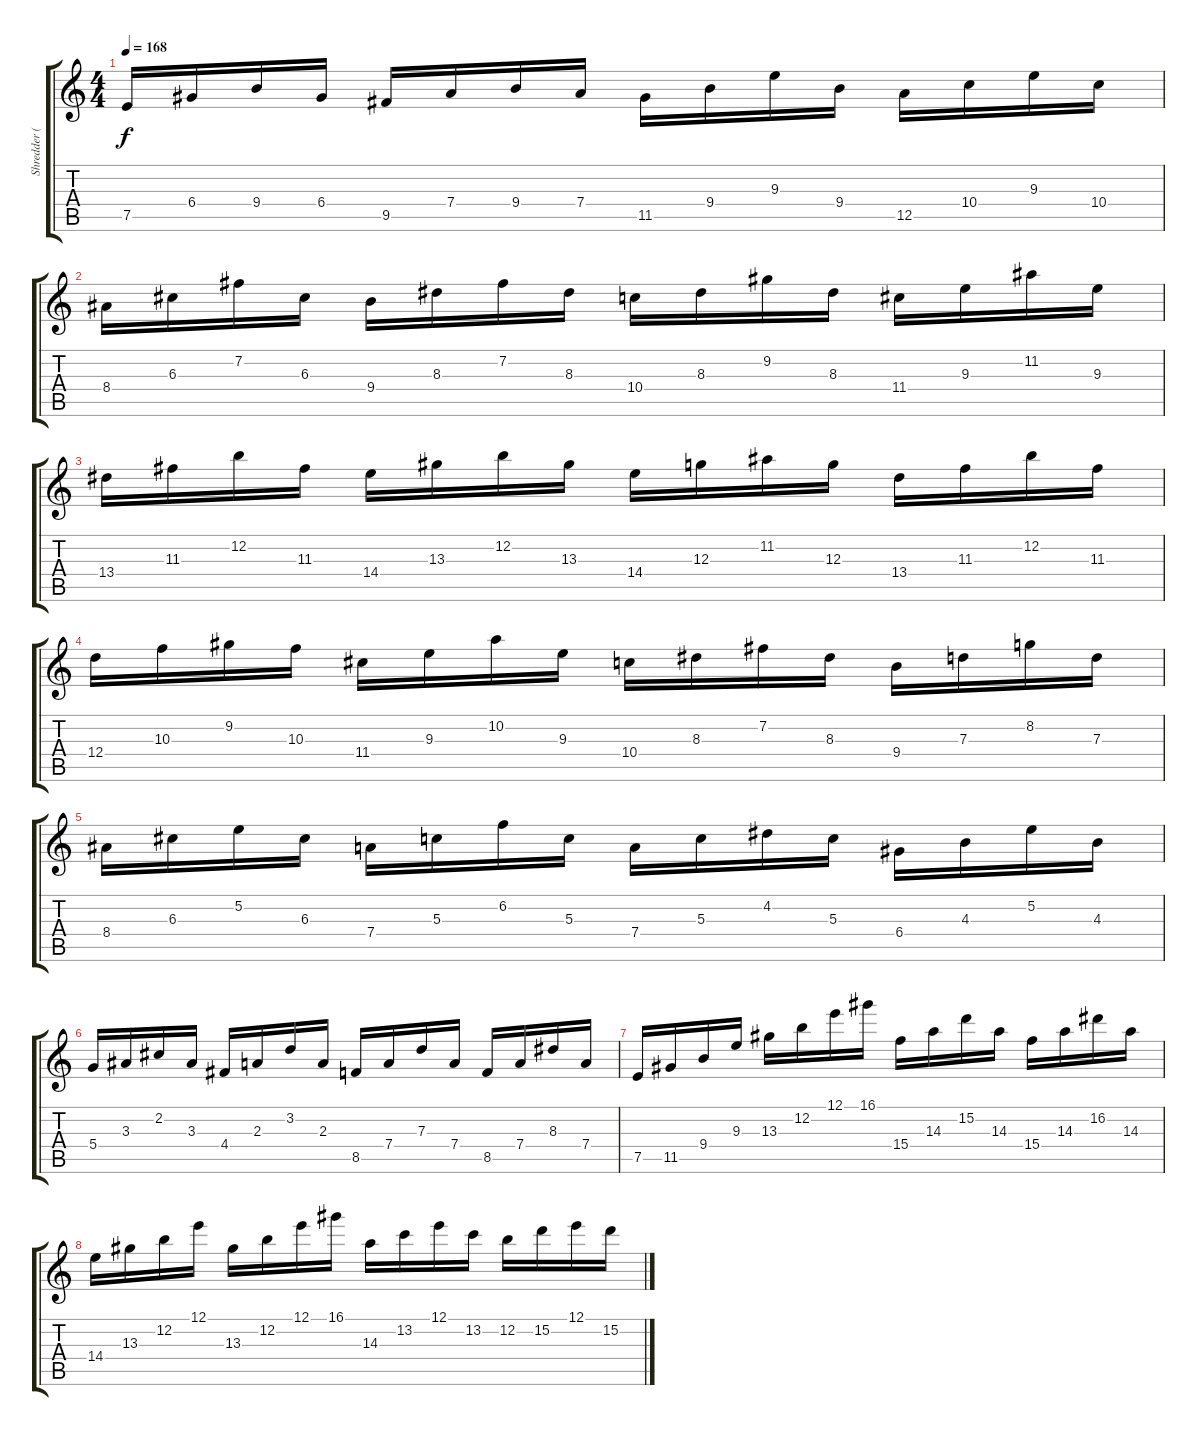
\track ("Shredder (Clean Guitar)" "Shredder (") {instrument electricguitarclean}
\staff {score tabs}
\tuning (E4 B3 G3 D3 A2 E2) {hide}
\ts (4 4)
\tempo 168
\clef g2
\ks c
7.5.16{dy f} 6.4.16 9.4.16 6.4.16 9.5.16 7.4.16 9.4.16 7.4.16 11.5.16 9.4.16 9.3.16 9.4.16 12.5.16 10.4.16 9.3.16 10.4.16 |
8.4.16 6.3.16 7.2.16 6.3.16 9.4.16 8.3.16 7.2.16 8.3.16 10.4.16 8.3.16 9.2.16 8.3.16 11.4.16 9.3.16 11.2.16 9.3.16 |
13.4.16 11.3.16 12.2.16 11.3.16 14.4.16 13.3.16 12.2.16 13.3.16 14.4.16 12.3.16 11.2.16 12.3.16 13.4.16 11.3.16 12.2.16 11.3.16 |
12.4.16 10.3.16 9.2.16 10.3.16 11.4.16 9.3.16 10.2.16 9.3.16 10.4.16 8.3.16 7.2.16 8.3.16 9.4.16 7.3.16 8.2.16 7.3.16 |
8.4.16 6.3.16 5.2.16 6.3.16 7.4.16 5.3.16 6.2.16 5.3.16 7.4.16 5.3.16 4.2.16 5.3.16 6.4.16 4.3.16 5.2.16 4.3.16 |
5.4.16 3.3.16 2.2.16 3.3.16 4.4.16 2.3.16 3.2.16 2.3.16 8.5.16 7.4.16 7.3.16 7.4.16 8.5.16 7.4.16 8.3.16 7.4.16 |
7.5.16 11.5.16 9.4.16 9.3.16 13.3.16 12.2.16 12.1.16 16.1.16 15.4.16 14.3.16 15.2.16 14.3.16 15.4.16 14.3.16 16.2.16 14.3.16 |
14.4.16 13.3.16 12.2.16 12.1.16 13.3.16 12.2.16 12.1.16 16.1.16 14.3.16 13.2.16 12.1.16 13.2.16 12.2.16 15.2.16 12.1.16 15.2.16
